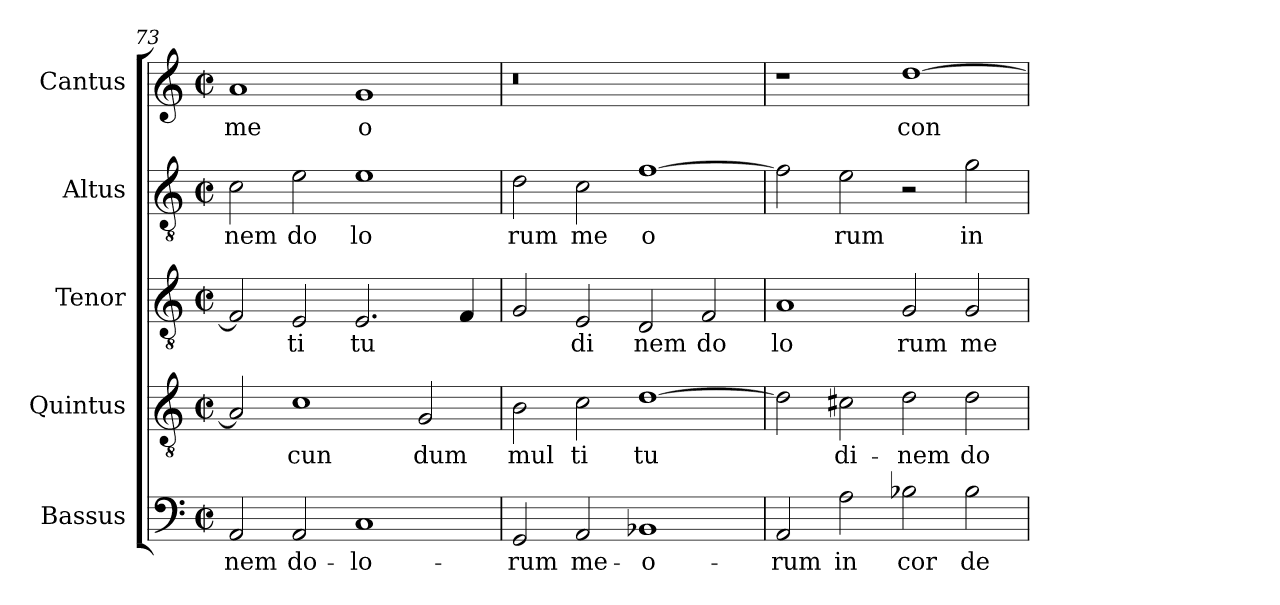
**kern	**text	**kern	**text	**kern	**text	**kern	**text	**kern	**text
*part5	*part5	*part4	*part4	*part3	*part3	*part2	*part2	*part1	*part1
*staff5	*staff5	*staff4	*staff4	*staff3	*staff3	*staff2	*staff2	*staff1	*staff1
*I"Bassus	*	*I"Quintus	*	*I"Tenor	*	*I"Altus	*	*I"Cantus	*
*clefF4	*	*clefGv2	*	*clefGv2	*	*clefGv2	*	*clefG2	*
*M2/2	*	*M2/2	*	*M2/2	*	*M2/2	*	*M2/2	*
*met(c|)	*	*met(c|)	*	*met(c|)	*	*met(c|)	*	*met(c|)	*
=73	=73	=73	=73	=73	=73	=73	=73	=73	=73
!	!LO:LY:b:cj	!	!	!	!	!	!LO:LY:b:cj	!	!LO:LY:b:cj
2AA/	-nem	2A/]	.	2F/]	.	2c\	nem	1a	me
!	!LO:LY:b:cj	!	!LO:LY:b:cj	!	!LO:LY:b:cj	!	!LO:LY:b:cj	!	!
2AA/	do-	1c	cun	2E/	ti	2e\	do	.	.
!	!LO:LY:b:cj	!	!	!	!LO:LY:b:cj	!	!LO:LY:b:cj	!	!LO:LY:b:cj
1C	-lo-	.	.	2.E/	tu	1e	lo	1g	o
!	!	!	!LO:LY:b:cj	!	!	!	!	!	!
.	.	2G/	dum	.	.	.	.	.	.
.	.	.	.	4F/	.	.	.	.	.
=74	=74	=74	=74	=74	=74	=74	=74	=74	=74
!	!LO:LY:b:cj	!	!LO:LY:b:cj	!	!	!	!LO:LY:b:cj	!	!
2GG/	-rum	2B\	mul	2G/	.	2d\	rum	0r	.
!	!LO:LY:b:cj	!	!LO:LY:b:cj	!	!LO:LY:b:cj	!	!LO:LY:b:cj	!	!
2AA/	me-	2c\	ti	2E/	di	2c\	me	.	.
!	!LO:LY:b:cj	!	!LO:LY:b:cj	!	!LO:LY:b:cj	!	!LO:LY:b:rj	!	!
1BB-X	-o-	[>1d	tu	2D/	nem	[>1f	o	.	.
!	!	!	!	!	!LO:LY:b:cj	!	!	!	!
.	.	.	.	2F/	do	.	.	.	.
!!LO:LB:g=z
=75	=75	=75	=75	=75	=75	=75	=75	=75	=75
!	!LO:LY:b:cj	!	!	!	!LO:LY:b:cj	!	!	!	!
2AA/	-rum	2d\]	.	1A	lo	2f\]	.	1r	.
!	!LO:LY:b:cj	!	!LO:LY:b:cj	!	!	!	!LO:LY:b:cj	!	!
2A\	in	2c#\	di-	.	.	2e\	rum	.	.
!	!LO:LY:b:cj	!	!LO:LY:b:cj	!	!LO:LY:b:cj	!	!	!	!LO:LY:b:cj
2B-X\	cor	2d\	-nem	2G/	rum	2r	.	[>1dd	con
!	!LO:LY:b:cj	!	!LO:LY:b:cj	!	!LO:LY:b:cj	!	!LO:LY:b:cj	!	!
2B-\	de	2d\	do-	2G/	me	2g\	in	.	.
=	=	=	=	=	=	=	=	=	=
*-	*-	*-	*-	*-	*-	*-	*-	*-	*-
